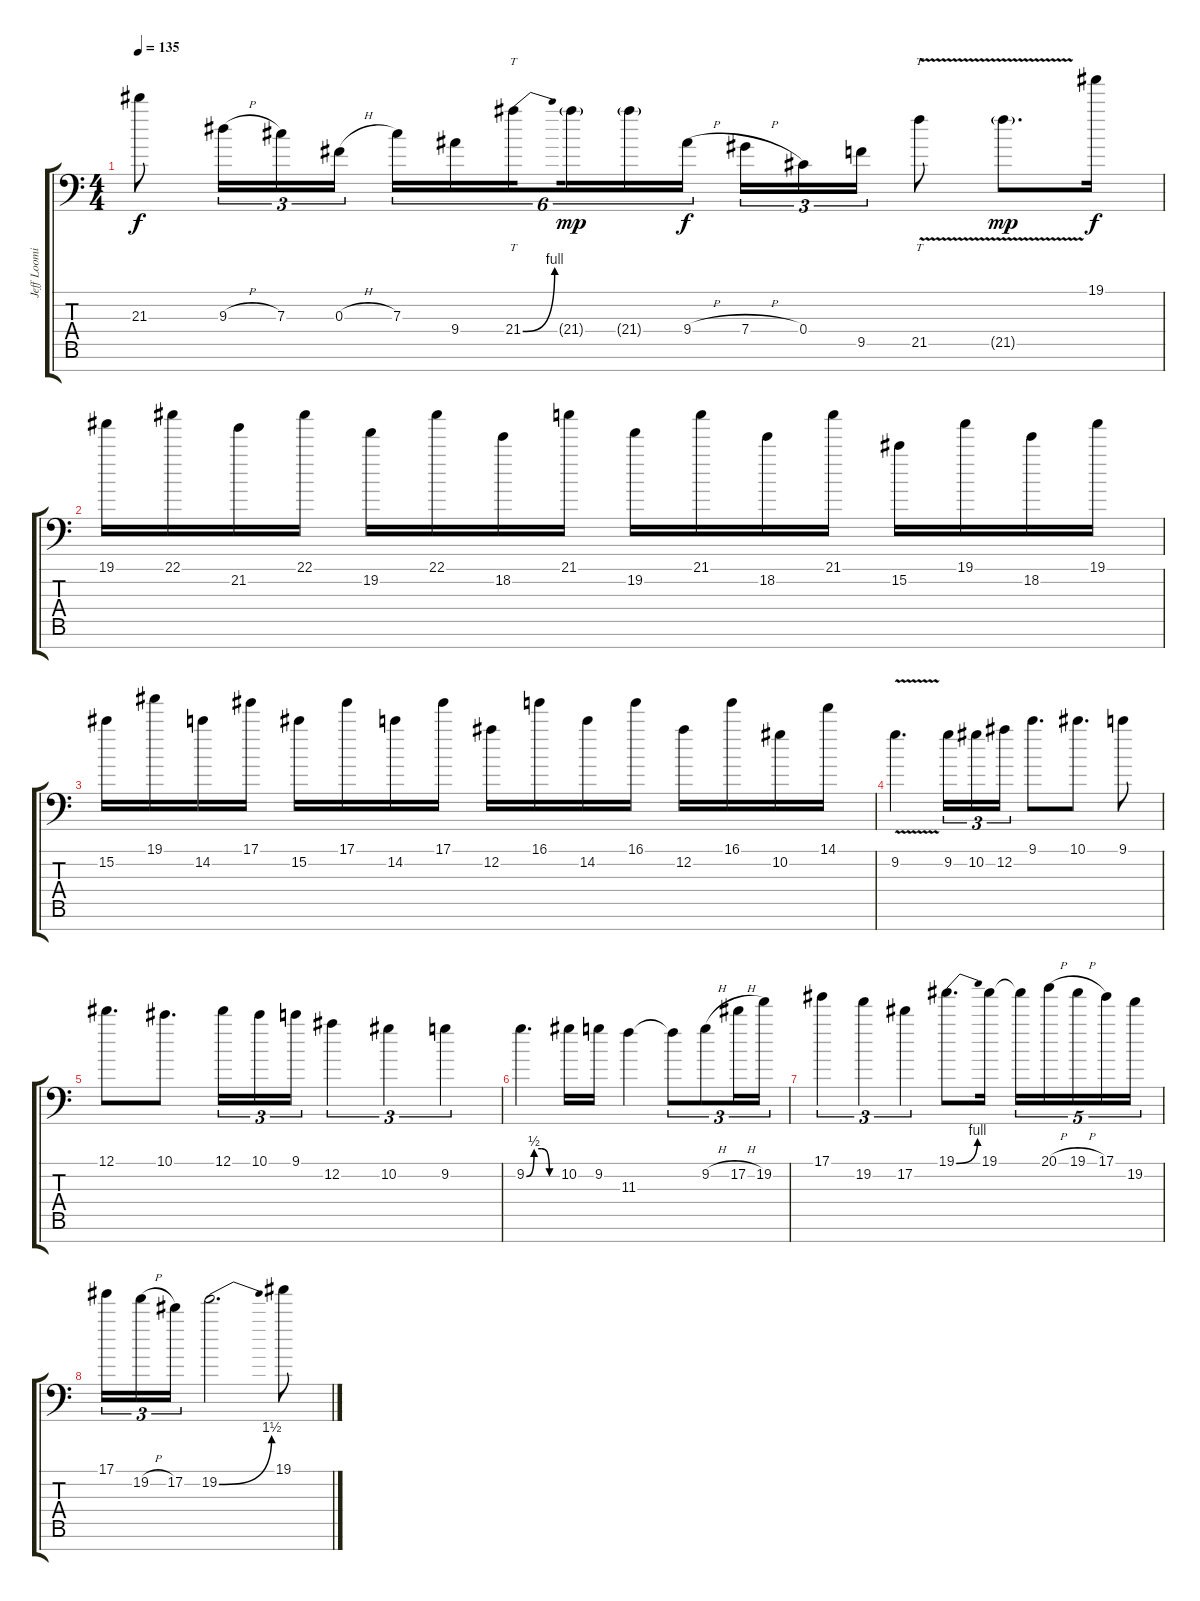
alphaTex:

\track ("Jeff Loomis Lead" "Jeff Loomi") {instrument distortionguitar}
\staff {score tabs}
\tuning (Eb4 Bb3 Gb3 Db3 Ab2 Eb2 Bb1) {hide}
\ts (4 4)
\tempo 135
\clef f4
\ks c
21.3{t}.8{dy f} 9.3{h}.16{tu (3 2)} 7.3.16{tu (3 2)} 0.3{h}.16{tu (3 2)} 7.3.16{tu (6 4)} 9.4.16{tu (6 4)} 21.4{be (bend 0 0 60 4)}.16{tt tu (6 4) beam splitsecondary} 21.4{g}.16{tu (6 4) dy mp} 21.4{g}.16{tu (6 4)} 9.4{h}.16{tu (6 4) dy f} 7.4{h}.16{tu (3 2)} 0.4.16{tu (3 2)} 9.5.16{tu (3 2)} 21.5{v}.8{tt} 21.5{v g}.8{d dy mp} 19.1.16{dy f} |
19.1.16 22.1.16 21.2.16 22.1.16 19.2.16 22.1.16 18.2.16 21.1.16 19.2.16 21.1.16 18.2.16 21.1.16 15.2.16 19.1.16 18.2.16 19.1.16 |
15.2.16 19.1.16 14.2.16 17.1.16 15.2.16 17.1.16 14.2.16 17.1.16 12.2.16 16.1.16 14.2.16 16.1.16 12.2.16 16.1.16 10.2.16 14.1.16 |
9.2{v}.4{d} 9.2.16{tu (3 2)} 10.2.16{tu (3 2)} 12.2.16{tu (3 2)} 9.1.8{d} 10.1.8{d} 9.1.8 |
12.1.8{d} 10.1.8{d} 12.1.16{tu (3 2)} 10.1.16{tu (3 2)} 9.1.16{tu (3 2)} 12.2.4{tu (3 2)} 10.2.4{tu (3 2)} 9.2.4{tu (3 2)} |
9.2{be (custom 0 0 15 2 30 2 45 0 60 0)}.4{d} 10.2.16 9.2.16 11.3.4 11.3{t}.8{tu (3 2)} 9.2{h}.8{tu (3 2)} 17.2{h}.16{tu (3 2)} 19.2.16{tu (3 2)} |
17.1.4{tu (3 2)} 19.2.4{tu (3 2)} 17.2.4{tu (3 2)} 19.1{be (bend 0 0 60 4)}.8{d} 19.1.16 19.1{t}.16{tu (5 4)} 20.1{h}.16{tu (5 4)} 19.1{h}.16{tu (5 4)} 17.1.16{tu (5 4)} 19.2.16{tu (5 4)} |
17.1.16{tu (3 2)} 19.2{h}.16{tu (3 2)} 17.2.16{tu (3 2)} 19.2{be (bend 0 0 60 6)}.2{d} 19.1.8
